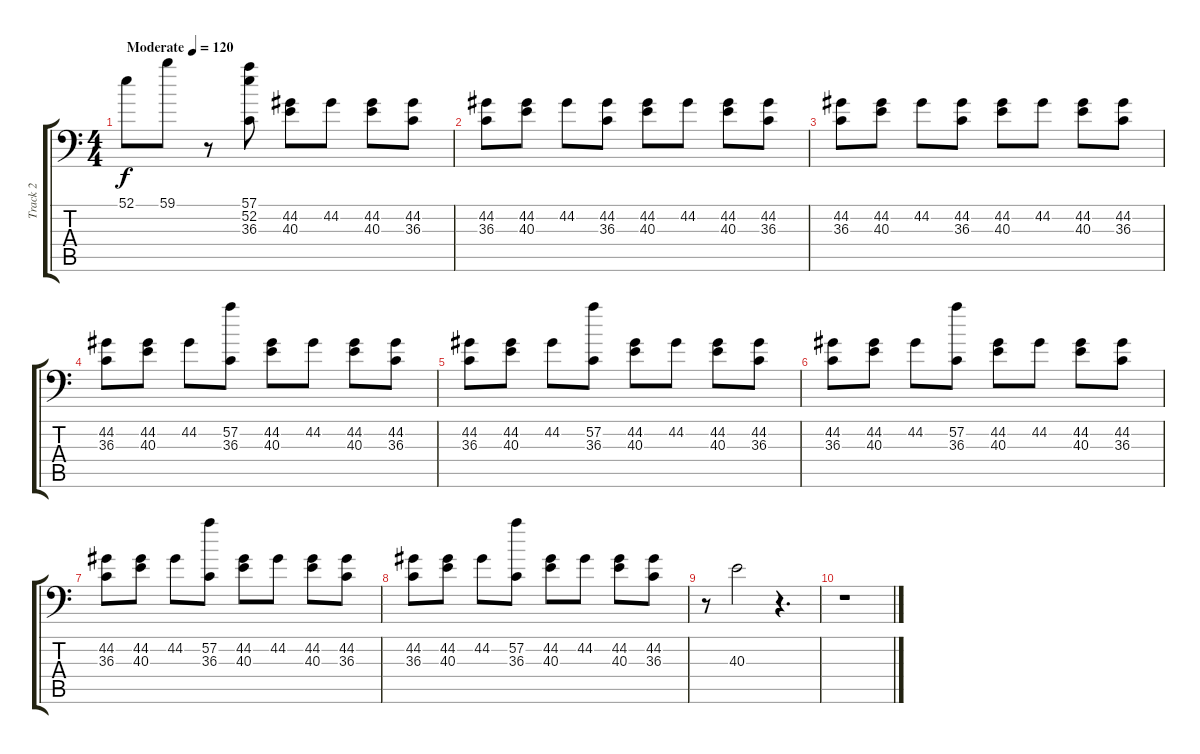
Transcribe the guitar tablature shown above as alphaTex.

\track ("Track 2" "Track 2") {instrument acousticgrandpiano}
\staff {score tabs}
\tuning (C-1 C-1 C-1 C-1 C-1 C-1) {hide}
\ts (4 4)
\tempo (120 "Moderate")
\clef f4
\ks c
52.1.8{dy f instrument acousticgrandpiano} 59.1.8 r.8 (57.1 52.2 36.3).8 (44.2 40.3).8 44.2.8 (44.2 40.3).8 (44.2 36.3).8 |
(44.2 36.3).8 (44.2 40.3).8 44.2.8 (44.2 36.3).8 (44.2 40.3).8 44.2.8 (44.2 40.3).8 (44.2 36.3).8 |
(44.2 36.3).8 (44.2 40.3).8 44.2.8 (44.2 36.3).8 (44.2 40.3).8 44.2.8 (44.2 40.3).8 (44.2 36.3).8 |
(44.2 36.3).8 (44.2 40.3).8 44.2.8 (57.2 36.3).8 (44.2 40.3).8 44.2.8 (44.2 40.3).8 (44.2 36.3).8 |
(44.2 36.3).8 (44.2 40.3).8 44.2.8 (57.2 36.3).8 (44.2 40.3).8 44.2.8 (44.2 40.3).8 (44.2 36.3).8 |
(44.2 36.3).8 (44.2 40.3).8 44.2.8 (57.2 36.3).8 (44.2 40.3).8 44.2.8 (44.2 40.3).8 (44.2 36.3).8 |
(44.2 36.3).8 (44.2 40.3).8 44.2.8 (57.2 36.3).8 (44.2 40.3).8 44.2.8 (44.2 40.3).8 (44.2 36.3).8 |
(44.2 36.3).8 (44.2 40.3).8 44.2.8 (57.2 36.3).8 (44.2 40.3).8 44.2.8 (44.2 40.3).8 (44.2 36.3).8 |
r.8 40.3.2 r.4{d} |
r.1
